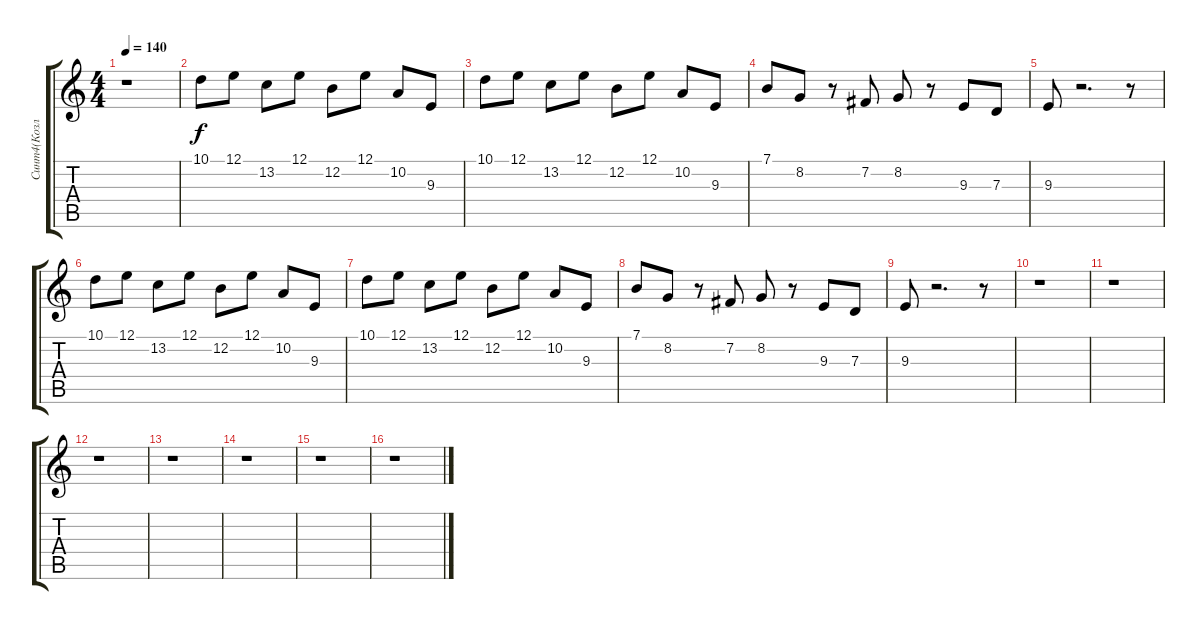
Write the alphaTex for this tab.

\track ("Синт4(Козлов)" "Синт4(Козл") {instrument pizzicatostrings}
\staff {score tabs}
\tuning (E4 B3 G3 D3 A2 E2) {hide}
\ts (4 4)
\tempo 140
\clef g2
\ks c
r.1{dy f} |
10.1.8 12.1.8 13.2.8 12.1.8 12.2.8 12.1.8 10.2.8 9.3.8 |
10.1.8 12.1.8 13.2.8 12.1.8 12.2.8 12.1.8 10.2.8 9.3.8 |
7.1.8 8.2.8 r.8 7.2.8 8.2.8 r.8 9.3.8 7.3.8 |
9.3.8 r.2{d} r.8 |
10.1.8 12.1.8 13.2.8 12.1.8 12.2.8 12.1.8 10.2.8 9.3.8 |
10.1.8 12.1.8 13.2.8 12.1.8 12.2.8 12.1.8 10.2.8 9.3.8 |
7.1.8 8.2.8 r.8 7.2.8 8.2.8 r.8 9.3.8 7.3.8 |
9.3.8 r.2{d} r.8 |
r.1 |
r.1 |
r.1 |
r.1 |
r.1 |
r.1 |
r.1
